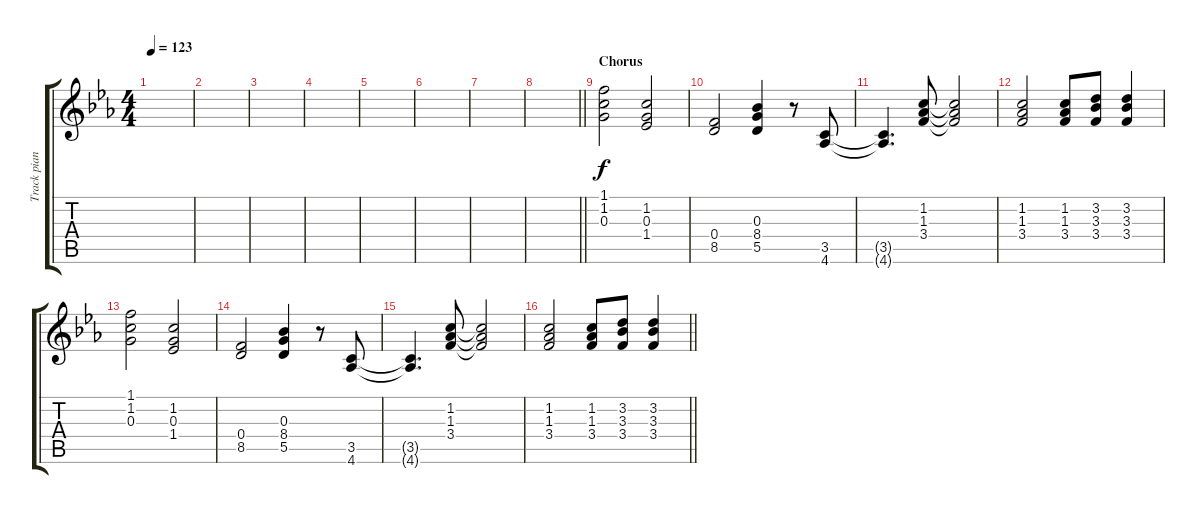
\track ("Track piano" "Track pian") {instrument electricpiano1}
\staff {score tabs}
\tuning (E5 B4 G4 D4 A3 E3) {hide}
\ts (4 4)
\tempo 123
\clef g2
\ks eb
|
|
|
|
|
|
|
\barLineRight lightlight
|
\section ("" "Chorus")
(1.1 1.2 0.3).2 (1.2 0.3 1.4).2 |
(0.4 8.5).2 (0.3 8.4 5.5).4 r.8 (3.5 4.6).8 |
(3.5{t} 4.6{t}).4{d} (1.2 1.3 3.4).8 (1.2{t} 1.3{t} 3.4{t}).2 |
(1.2 1.3 3.4).2 (1.2 1.3 3.4).8 (3.2 3.3 3.4).8 (3.2 3.3 3.4).4 |
(1.1 1.2 0.3).2 (1.2 0.3 1.4).2 |
(0.4 8.5).2 (0.3 8.4 5.5).4 r.8 (3.5 4.6).8 |
(3.5{t} 4.6{t}).4{d} (1.2 1.3 3.4).8 (1.2{t} 1.3{t} 3.4{t}).2 |
\barLineRight lightlight
(1.2 1.3 3.4).2 (1.2 1.3 3.4).8 (3.2 3.3 3.4).8 (3.2 3.3 3.4).4
